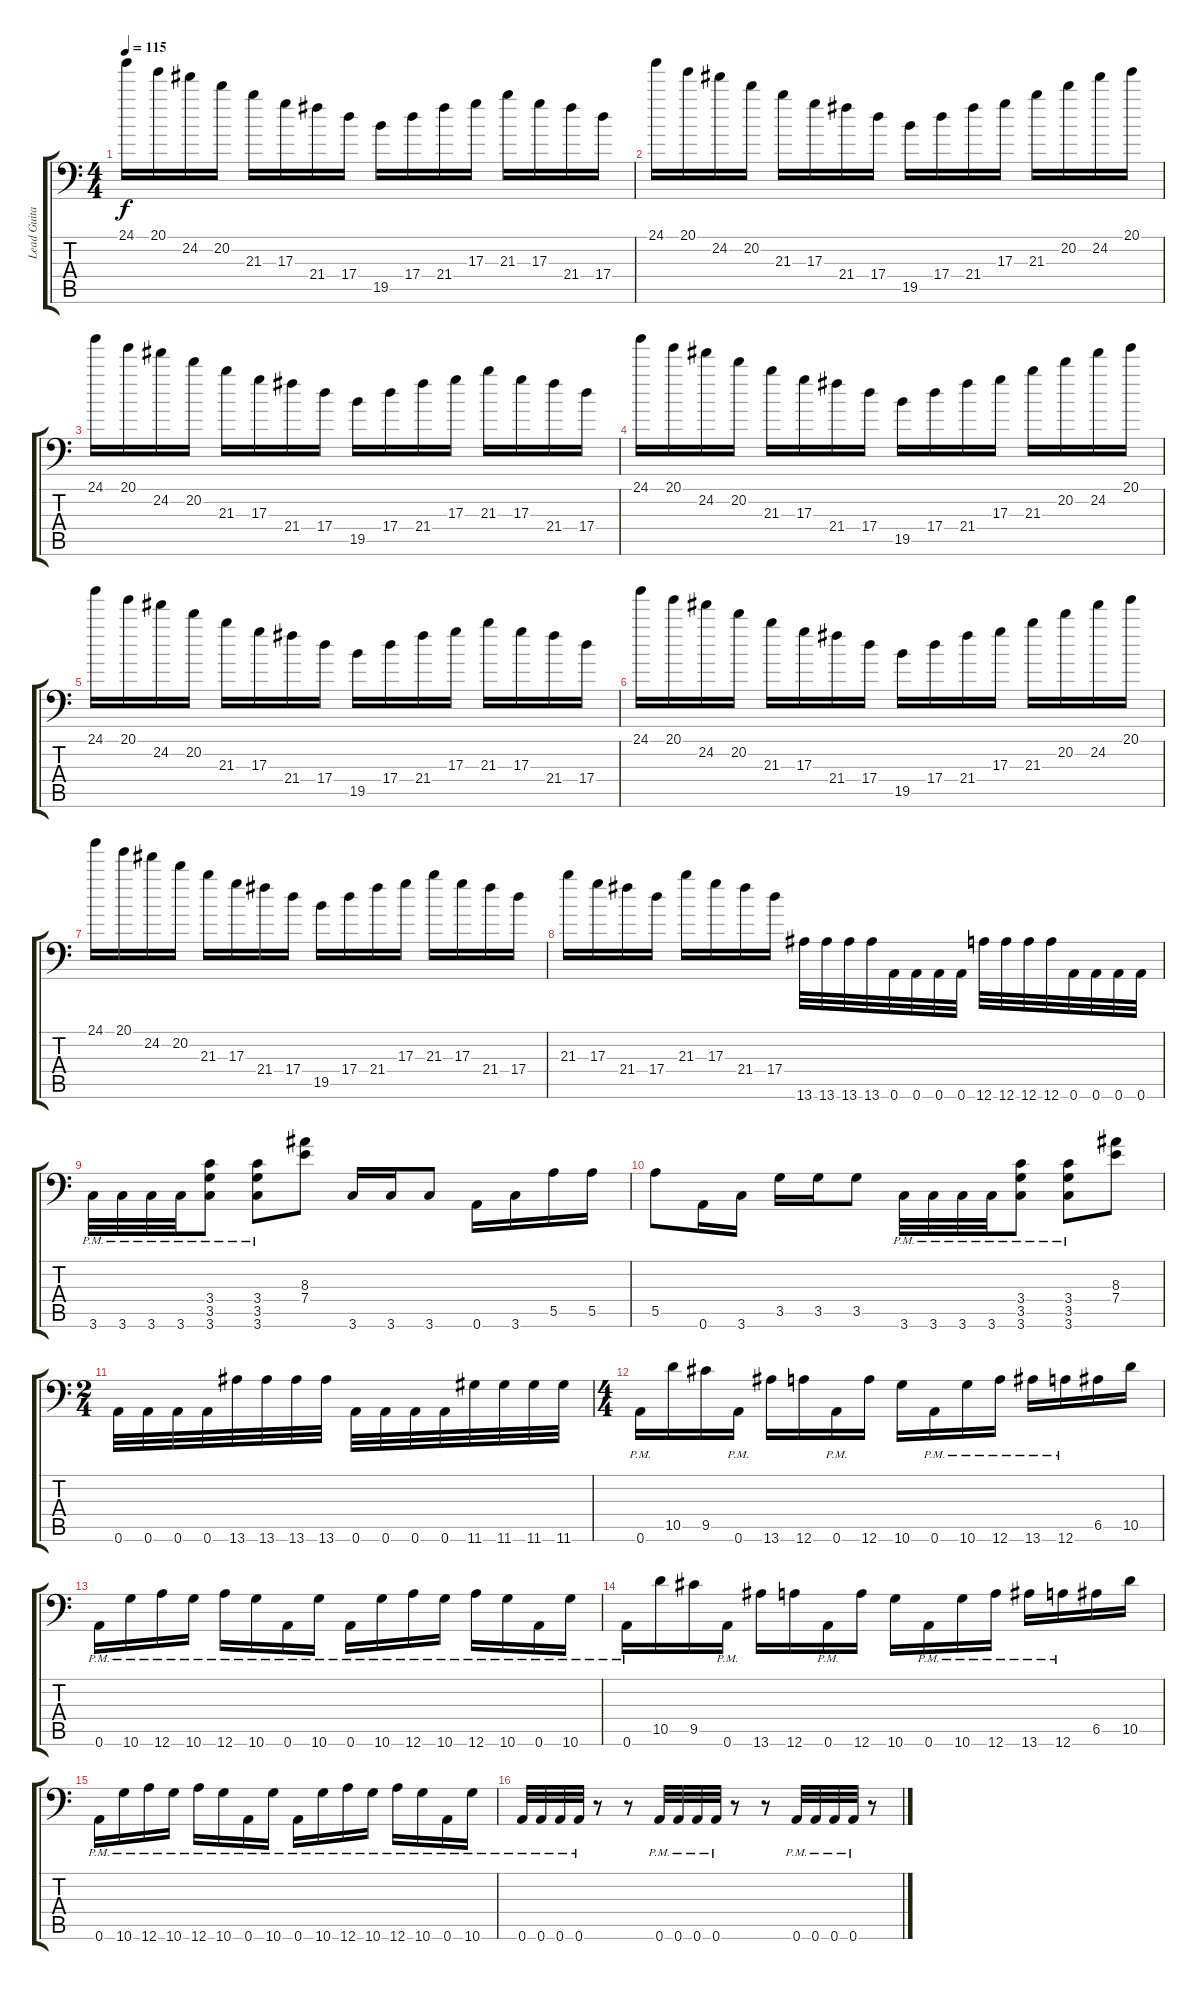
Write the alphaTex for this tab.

\track ("Lead Guitar" "Lead Guita") {instrument distortionguitar}
\staff {score tabs}
\tuning (B3 Gb3 D3 A2 E2 A1) {hide}
\ts (4 4)
\tempo 115
\clef f4
\ks c
24.1.16{dy f} 20.1.16 24.2.16 20.2.16 21.3.16 17.3.16 21.4.16 17.4.16 19.5.16 17.4.16 21.4.16 17.3.16 21.3.16 17.3.16 21.4.16 17.4.16 |
24.1.16 20.1.16 24.2.16 20.2.16 21.3.16 17.3.16 21.4.16 17.4.16 19.5.16 17.4.16 21.4.16 17.3.16 21.3.16 20.2.16 24.2.16 20.1.16 |
24.1.16 20.1.16 24.2.16 20.2.16 21.3.16 17.3.16 21.4.16 17.4.16 19.5.16 17.4.16 21.4.16 17.3.16 21.3.16 17.3.16 21.4.16 17.4.16 |
24.1.16 20.1.16 24.2.16 20.2.16 21.3.16 17.3.16 21.4.16 17.4.16 19.5.16 17.4.16 21.4.16 17.3.16 21.3.16 20.2.16 24.2.16 20.1.16 |
24.1.16 20.1.16 24.2.16 20.2.16 21.3.16 17.3.16 21.4.16 17.4.16 19.5.16 17.4.16 21.4.16 17.3.16 21.3.16 17.3.16 21.4.16 17.4.16 |
24.1.16 20.1.16 24.2.16 20.2.16 21.3.16 17.3.16 21.4.16 17.4.16 19.5.16 17.4.16 21.4.16 17.3.16 21.3.16 20.2.16 24.2.16 20.1.16 |
24.1.16 20.1.16 24.2.16 20.2.16 21.3.16 17.3.16 21.4.16 17.4.16 19.5.16 17.4.16 21.4.16 17.3.16 21.3.16 17.3.16 21.4.16 17.4.16 |
21.3.16 17.3.16 21.4.16 17.4.16 21.3.16 17.3.16 21.4.16 17.4.16 13.6.32 13.6.32 13.6.32 13.6.32 0.6.32 0.6.32 0.6.32 0.6.32 12.6.32 12.6.32 12.6.32 12.6.32 0.6.32 0.6.32 0.6.32 0.6.32 |
3.6{pm}.32 3.6{pm}.32 3.6{pm}.32 3.6{pm}.32 (3.4{pm} 3.5{pm} 3.6{pm}).8 (3.4{pm} 3.5{pm} 3.6{pm}).8 (8.3 7.4).8 3.6.16 3.6.16 3.6.8 0.6.16 3.6.16 5.5.16 5.5.16 |
5.5.8 0.6.16 3.6.16 3.5.16 3.5.16 3.5.8 3.6{pm}.32 3.6{pm}.32 3.6{pm}.32 3.6{pm}.32 (3.4{pm} 3.5{pm} 3.6{pm}).8 (3.4{pm} 3.5{pm} 3.6{pm}).8 (8.3 7.4).8 |
\ts (2 4)
0.6.32 0.6.32 0.6.32 0.6.32 13.6.32 13.6.32 13.6.32 13.6.32 0.6.32 0.6.32 0.6.32 0.6.32 11.6.32 11.6.32 11.6.32 11.6.32 |
\ts (4 4)
0.6{pm}.16 10.5.16 9.5.16 0.6{pm}.16 13.6.16 12.6.16 0.6{pm}.16 12.6.16 10.6.16 0.6{pm}.16 10.6{pm}.16 12.6{pm}.16 13.6{pm}.16 12.6{pm}.16 6.5.16 10.5.16 |
0.6{pm}.16 10.6{pm}.16 12.6{pm}.16 10.6{pm}.16 12.6{pm}.16 10.6{pm}.16 0.6{pm}.16 10.6{pm}.16 0.6{pm}.16 10.6{pm}.16 12.6{pm}.16 10.6{pm}.16 12.6{pm}.16 10.6{pm}.16 0.6{pm}.16 10.6{pm}.16 |
0.6{pm}.16 10.5.16 9.5.16 0.6{pm}.16 13.6.16 12.6.16 0.6{pm}.16 12.6.16 10.6.16 0.6{pm}.16 10.6{pm}.16 12.6{pm}.16 13.6{pm}.16 12.6{pm}.16 6.5.16 10.5.16 |
0.6{pm}.16 10.6{pm}.16 12.6{pm}.16 10.6{pm}.16 12.6{pm}.16 10.6{pm}.16 0.6{pm}.16 10.6{pm}.16 0.6{pm}.16 10.6{pm}.16 12.6{pm}.16 10.6{pm}.16 12.6{pm}.16 10.6{pm}.16 0.6{pm}.16 10.6{pm}.16 |
0.6{pm}.32 0.6{pm}.32 0.6{pm}.32 0.6{pm}.32 r.8 r.8 0.6{pm}.32 0.6{pm}.32 0.6{pm}.32 0.6{pm}.32 r.8 r.8 0.6{pm}.32 0.6{pm}.32 0.6{pm}.32 0.6{pm}.32 r.8
